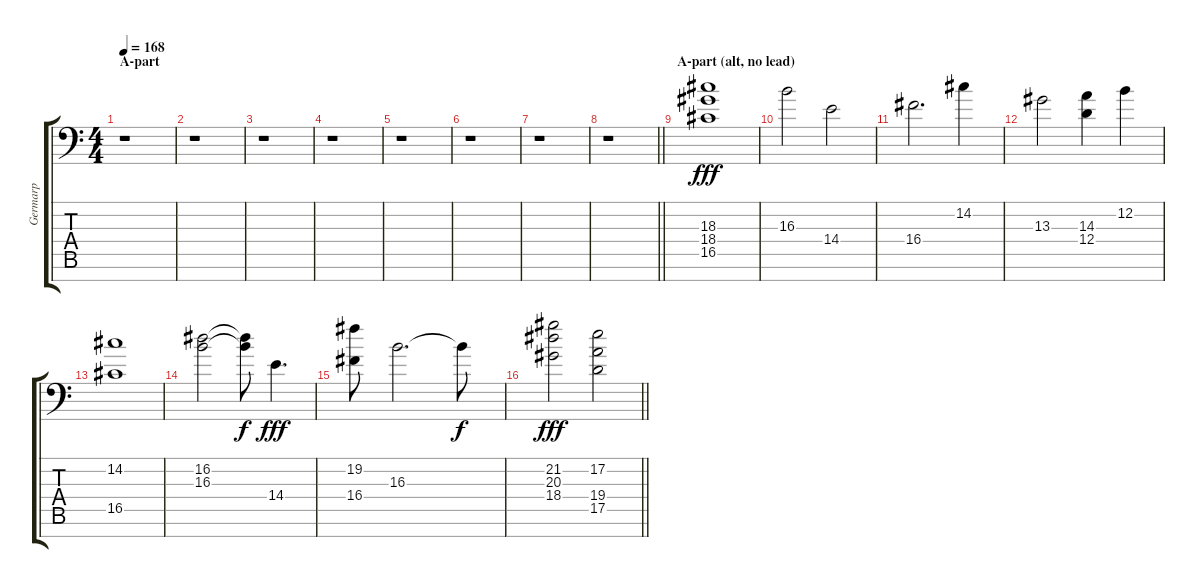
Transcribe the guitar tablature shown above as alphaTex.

\track ("Germarp" "Germarp") {instrument lead2sawtooth}
\staff {score tabs}
\tuning (C6 B3 G3 D3 A2 E2 C-1) {hide}
\ts (4 4)
\section ("" "A-part")
\tempo 168
\clef f4
\ks c
r.1{dy fff} |
r.1 |
r.1 |
r.1 |
r.1 |
r.1 |
r.1 |
\barLineRight lightlight
r.1 |
\section ("" "A-part (alt, no lead)")
(18.3 18.4 16.5).1 |
16.3.2 14.4.2 |
16.4.2{d} 14.2.4 |
13.3.2 (14.3 12.4).4 12.2.4 |
(14.2 16.5).1 |
(16.2 16.3).2 (16.2{t} 16.3{t}).8{dy f} 14.4.4{d dy fff} |
(19.2 16.4).8 16.3.2{d} 16.3{t}.8{dy f} |
\barLineRight lightlight
(21.2 20.3 18.4).2{dy fff} (17.2 19.4 17.5).2
